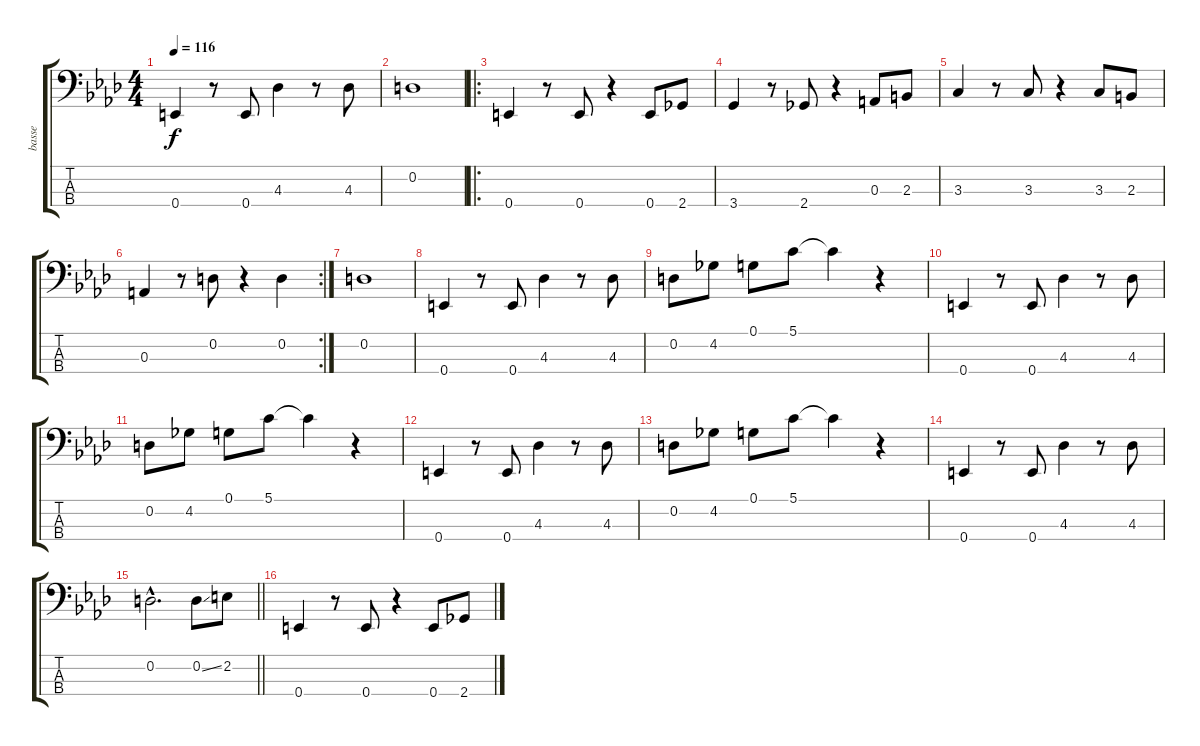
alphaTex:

\track ("basse" "basse") {instrument electricbasspick}
\staff {score tabs}
\tuning (G2 D2 A1 E1) {hide}
\ts (4 4)
\tempo 116
\clef f4
\ks ab
0.4.4{dy f} r.8 0.4.8 4.3.4 r.8 4.3.8 |
0.2.1 |
\ro
0.4.4 r.8 0.4.8 r.4 0.4.8 2.4.8 |
3.4.4 r.8 2.4.8 r.4 0.3.8 2.3.8 |
3.3.4 r.8 3.3.8 r.4 3.3.8 2.3.8 |
\rc 2
0.3.4 r.8 0.2.8 r.4 0.2.4 |
0.2.1 |
0.4.4 r.8 0.4.8 4.3.4 r.8 4.3.8 |
0.2.8 4.2.8 0.1.8 5.1.8 5.1{t}.4 r.4 |
0.4.4 r.8 0.4.8 4.3.4 r.8 4.3.8 |
0.2.8 4.2.8 0.1.8 5.1.8 5.1{t}.4 r.4 |
0.4.4 r.8 0.4.8 4.3.4 r.8 4.3.8 |
0.2.8 4.2.8 0.1.8 5.1.8 5.1{t}.4 r.4 |
0.4.4 r.8 0.4.8 4.3.4 r.8 4.3.8 |
\barLineRight lightlight
0.2{hac}.2{d} 0.2{ss}.8 2.2.8 |
0.4.4 r.8 0.4.8 r.4 0.4.8 2.4.8
